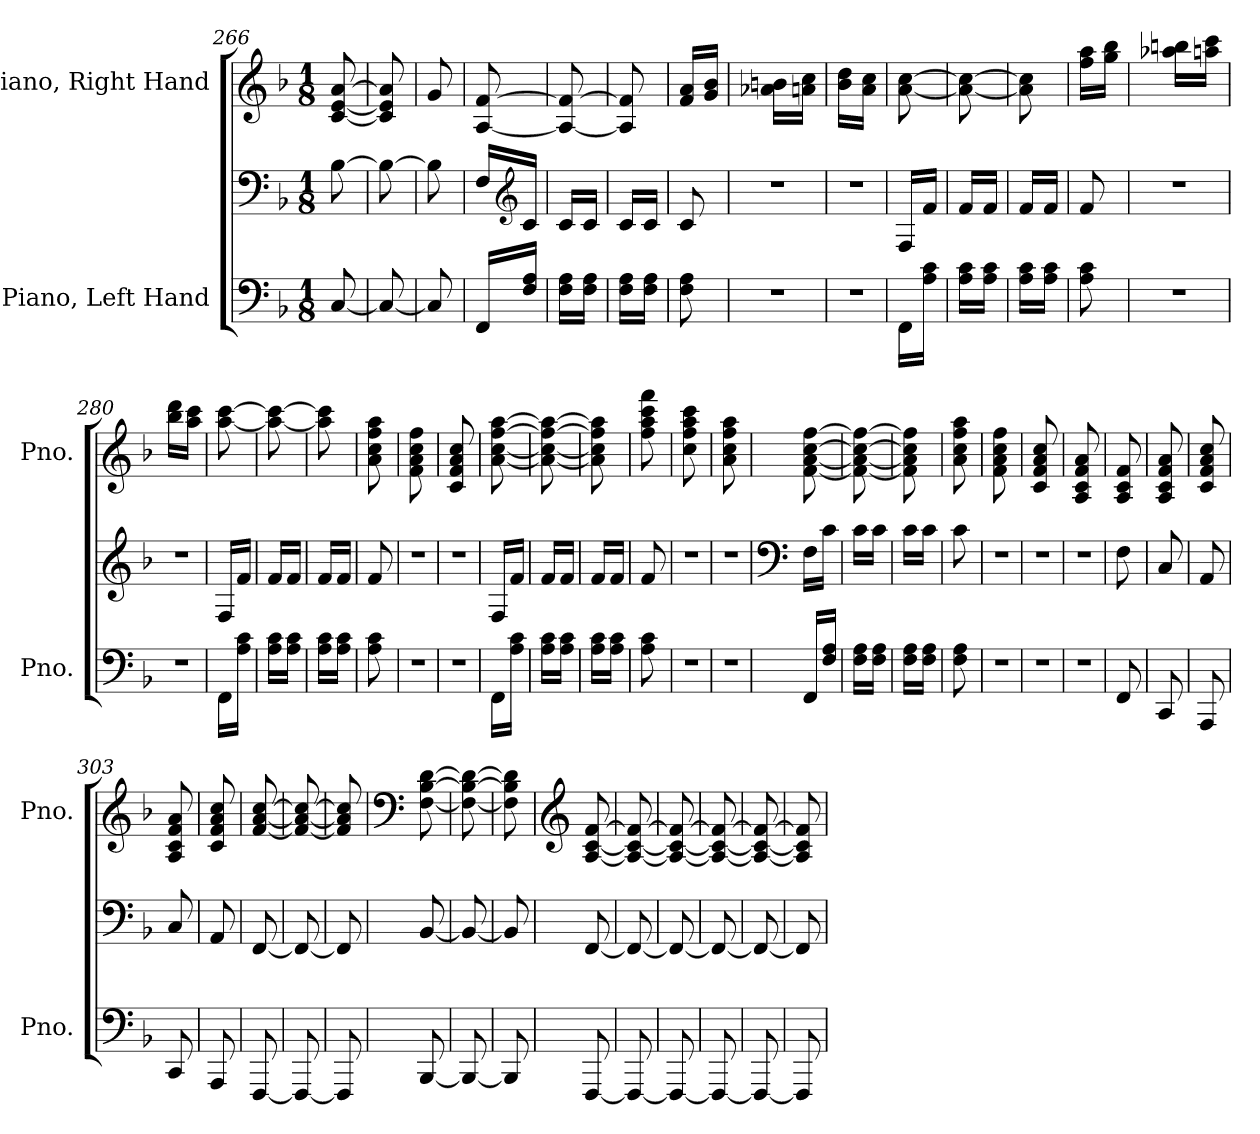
**kern	**kern	**kern
*part2	*part2	*part1
*staff3	*staff2	*staff1
*I"Piano, Left Hand	*	*I"Piano, Right Hand
*I'Pno.	*	*I'Pno.
*clefF4	*clefF4	*clefG2
*k[b-]	*k[b-]	*k[b-]
*M1/8	*M1/8	*M1/8
=266	=266	=266
[8C/	[8B-\	[8c/ [8e/ [8a/
=267	=267	=267
8C/_	8B-\_	8c/] 8e/] 8a/]
=268	=268	=268
8C/]	8B-\]	8g/
=269	=269	=269
16FF/LL	16F/LL	[8A/ [8f/
*	*clefG2	*
16F/ 16A/JJ	16c/JJ	.
=270	=270	=270
16F\ 16A\LL	16c/LL	8A/_ 8f/_
16F\ 16A\JJ	16c/JJ	.
!!LO:LB:g=z
=271	=271	=271
16F\ 16A\LL	16c/LL	8A/] 8f/]
16F\ 16A\JJ	16c/JJ	.
=272	=272	=272
8F\ 8A\	8c/	16f/ 16a/LL
.	.	16g/ 16b-/JJ
=273	=273	=273
8r	8r	16a-X\ 16bn\LL
.	.	16an\ 16cc\JJ
=274	=274	=274
8r	8r	16b-\ 16dd\LL
.	.	16a\ 16cc\JJ
=275	=275	=275
16FF\LL	16F/LL	[8a\ [8cc\
16A\ 16c\JJ	16f/JJ	.
=276	=276	=276
16A\ 16c\LL	16f/LL	8a\_ 8cc\_
16A\ 16c\JJ	16f/JJ	.
=277	=277	=277
16A\ 16c\LL	16f/LL	8a\] 8cc\]
16A\ 16c\JJ	16f/JJ	.
=278	=278	=278
8A\ 8c\	8f/	16ff\ 16aa\LL
.	.	16gg\ 16bb-\JJ
=279	=279	=279
8r	8r	16aa-X\ 16bbn\LL
.	.	16aan\ 16ccc\JJ
=280	=280	=280
8r	8r	16bb-\ 16ddd\LL
.	.	16aa\ 16ccc\JJ
=281	=281	=281
16FF\LL	16F/LL	[8aa\ [8ccc\
16A\ 16c\JJ	16f/JJ	.
!!LO:PB:g=z
=282	=282	=282
16A\ 16c\LL	16f/LL	8aa\_ 8ccc\_
16A\ 16c\JJ	16f/JJ	.
=283	=283	=283
16A\ 16c\LL	16f/LL	8aa\] 8ccc\]
16A\ 16c\JJ	16f/JJ	.
=284	=284	=284
8A\ 8c\	8f/	8a\ 8cc\ 8ff\ 8aa\
=285	=285	=285
8r	8r	8f\ 8a\ 8cc\ 8ff\
=286	=286	=286
8r	8r	8c/ 8f/ 8a/ 8cc/
=287	=287	=287
16FF\LL	16F/LL	[8a\ [8cc\ [8ff\ [8aa\
16A\ 16c\JJ	16f/JJ	.
=288	=288	=288
16A\ 16c\LL	16f/LL	8a\_ 8cc\_ 8ff\_ 8aa\_
16A\ 16c\JJ	16f/JJ	.
=289	=289	=289
16A\ 16c\LL	16f/LL	8a\] 8cc\] 8ff\] 8aa\]
16A\ 16c\JJ	16f/JJ	.
=290	=290	=290
8A\ 8c\	8f/	8ff\ 8aa\ 8ccc\ 8fff\
=291	=291	=291
8r	8r	8cc\ 8ff\ 8aa\ 8ccc\
=292	=292	=292
8r	8r	8a\ 8cc\ 8ff\ 8aa\
=293	=293	=293
*	*clefF4	*
16FF/LL	16F\LL	[8f\ [8a\ [8cc\ [8ff\
16F/ 16A/JJ	16c\JJ	.
!!LO:LB:g=z
=294	=294	=294
16F\ 16A\LL	16c\LL	8f\_ 8a\_ 8cc\_ 8ff\_
16F\ 16A\JJ	16c\JJ	.
=295	=295	=295
16F\ 16A\LL	16c\LL	8f\] 8a\] 8cc\] 8ff\]
16F\ 16A\JJ	16c\JJ	.
=296	=296	=296
8F\ 8A\	8c\	8a\ 8cc\ 8ff\ 8aa\
=297	=297	=297
8r	8r	8f\ 8a\ 8cc\ 8ff\
=298	=298	=298
8r	8r	8c/ 8f/ 8a/ 8cc/
=299	=299	=299
8r	8r	8A/ 8c/ 8f/ 8a/
=300	=300	=300
8FF/	8F\	8A/ 8c/ 8f/
=301	=301	=301
8CC/	8C/	8A/ 8c/ 8f/ 8a/
=302	=302	=302
8AAA/	8AA/	8c/ 8f/ 8a/ 8cc/
=303	=303	=303
8CC/	8C/	8A/ 8c/ 8f/ 8a/
=304	=304	=304
8AAA/	8AA/	8c/ 8f/ 8a/ 8cc/
=305	=305	=305
[8FFF/	[8FF/	[8f/ [8a/ [8cc/
=306	=306	=306
8FFF/_	8FF/_	8f/_ 8a/_ 8cc/_
=307	=307	=307
8FFF/]	8FF/]	8f/] 8a/] 8cc/]
!!LO:LB:g=z
=308	=308	=308
*	*	*clefF4
[8BBB-/	[8BB-/	[8F\ [8B-\ [8d\
=309	=309	=309
8BBB-/_	8BB-/_	8F\_ 8B-\_ 8d\_
=310	=310	=310
8BBB-/]	8BB-/]	8F\] 8B-\] 8d\]
=311	=311	=311
*	*	*clefG2
[8FFF/	[8FF/	[8A/ [8c/ [8f/
=312	=312	=312
8FFF/_	8FF/_	8A/_ 8c/_ 8f/_
=313	=313	=313
8FFF/_	8FF/_	8A/_ 8c/_ 8f/_
=314	=314	=314
8FFF/_	8FF/_	8A/_ 8c/_ 8f/_
=315	=315	=315
8FFF/_	8FF/_	8A/_ 8c/_ 8f/_
=316	=316	=316
8FFF/]	8FF/]	8A/] 8c/] 8f/]
=	=	=
*-	*-	*-
